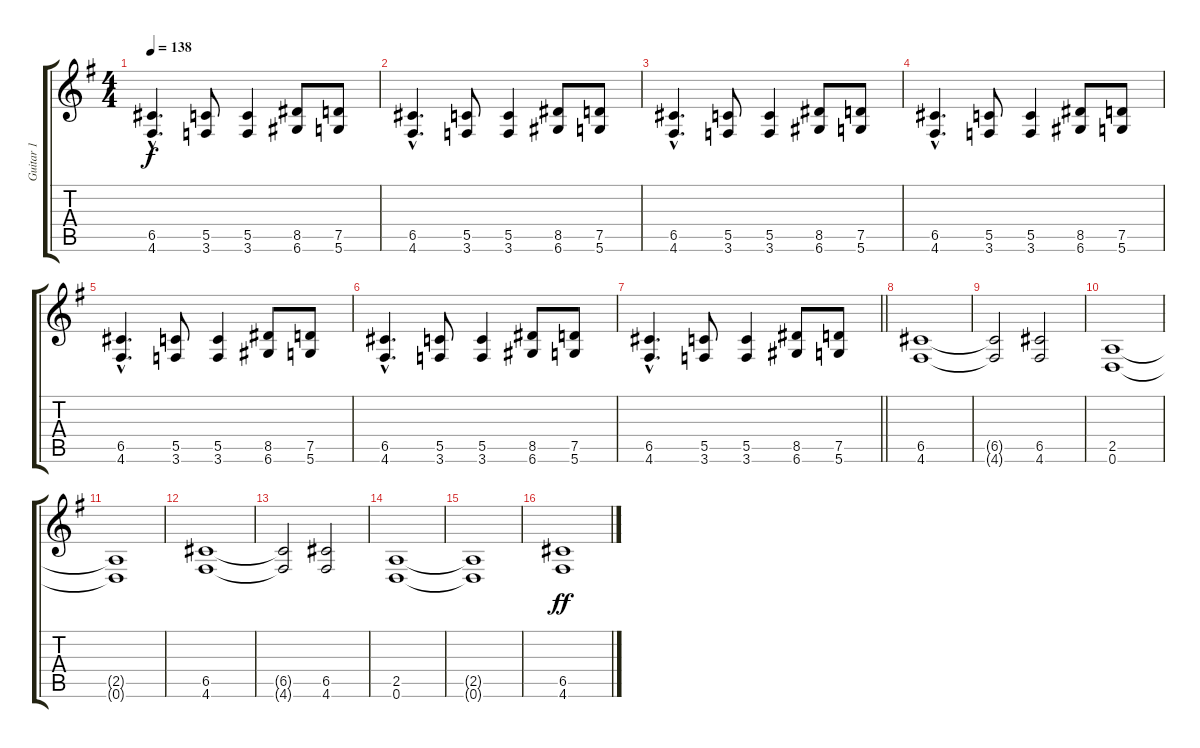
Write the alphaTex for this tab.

\track ("Guitar 1" "Guitar 1") {instrument distortionguitar}
\staff {score tabs}
\tuning (D4 A3 F3 C3 G2 D2) {hide}
\ts (4 4)
\tempo 138
\clef g2
\ks eminor
(6.5{hac} 4.6{hac}).4{d dy f} (5.5 3.6).8 (5.5 3.6).4 (8.5 6.6).8 (7.5 5.6).8 |
(6.5{hac} 4.6{hac}).4{d} (5.5 3.6).8 (5.5 3.6).4 (8.5 6.6).8 (7.5 5.6).8 |
(6.5{hac} 4.6{hac}).4{d} (5.5 3.6).8 (5.5 3.6).4 (8.5 6.6).8 (7.5 5.6).8 |
(6.5{hac} 4.6{hac}).4{d} (5.5 3.6).8 (5.5 3.6).4 (8.5 6.6).8 (7.5 5.6).8 |
(6.5{hac} 4.6{hac}).4{d} (5.5 3.6).8 (5.5 3.6).4 (8.5 6.6).8 (7.5 5.6).8 |
(6.5{hac} 4.6{hac}).4{d} (5.5 3.6).8 (5.5 3.6).4 (8.5 6.6).8 (7.5 5.6).8 |
\barLineRight lightlight
(6.5{hac} 4.6{hac}).4{d} (5.5 3.6).8 (5.5 3.6).4 (8.5 6.6).8 (7.5 5.6).8 |
(6.5 4.6).1 |
(6.5{t} 4.6{t}).2 (6.5 4.6).2 |
(2.5 0.6).1 |
(2.5{t} 0.6{t}).1 |
(6.5 4.6).1 |
(6.5{t} 4.6{t}).2 (6.5 4.6).2 |
(2.5 0.6).1 |
(2.5{t} 0.6{t}).1 |
(6.5 4.6).1{dy ff}
